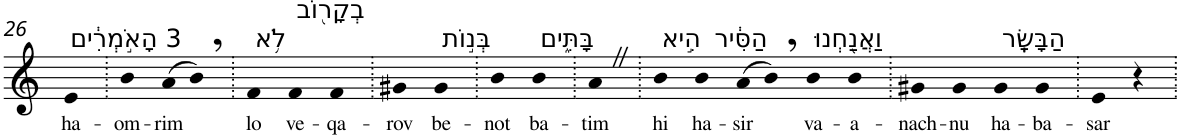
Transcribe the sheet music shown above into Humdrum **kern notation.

**kern	**text
*part1	*part1
*staff1	*staff1
*I"Piano	*
*I'Pno	*
!!LO:PB:g=z
*clefG2	*
*k[]	*
=26	=26
!LO:TX:a:t=3 הָאֹ֣מְרִ֔ים	!
!	!LO:LY:b
4e	ha-
=27.	=27.
!	!LO:LY:b
4b	-om-
!	!LO:LY:b
(>8a	-rim
8b,)	.
=28.	=28.
!LO:TX:a:t=לֹ֥א	!
!	!LO:LY:b
4f	lo
!LO:TX:a:t=בְקָר֖וֹב	!
!	!LO:LY:b
4f	ve-
!	!LO:LY:b
4f	-qa-
=29.	=29.
!	!LO:LY:b
4g#X	-rov
!LO:TX:a:t=בְּנ֣וֹת	!
!	!LO:LY:b
4g#	be-
=30.	=30.
!	!LO:LY:b
4b	-not
!LO:TX:a:t=בָּתִּ֑ים	!
!	!LO:LY:b
4b	ba-
=31.	=31.
!	!LO:LY:b
4aZ	-tim
=32.	=32.
!LO:TX:a:t=הִ֣יא	!
!	!LO:LY:b
4b	hi
!LO:TX:a:t=הַסִּ֔יר	!
!	!LO:LY:b
4b	ha-
!	!LO:LY:b
(>8a	-sir
8b,)	.
!LO:TX:a:t=וַאֲנַ֖חְנוּ	!
!	!LO:LY:b
4b	va-
!	!LO:LY:b
4b	-a-
=33.	=33.
!	!LO:LY:b
4g#X	-nach-
!	!LO:LY:b
4g#	-nu
!LO:TX:a:t=הַבָּשָֽׂר	!
!	!LO:LY:b
4g#	ha-
!	!LO:LY:b
4g#	-ba-
=34.	=34.
!	!LO:LY:b
4e	-sar
4r	.
=.	=.
*-	*-
